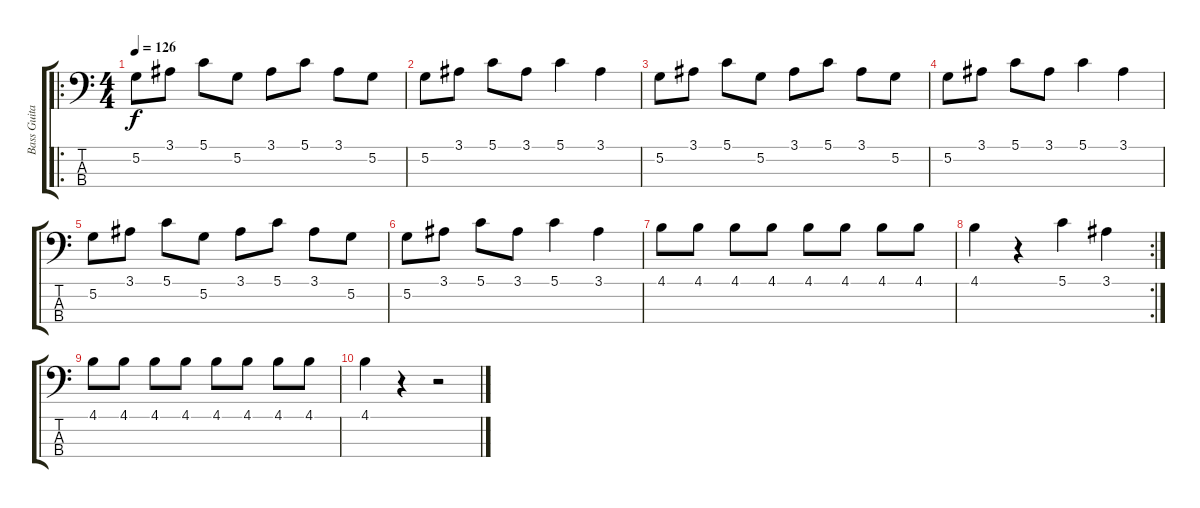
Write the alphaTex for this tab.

\track ("Bass Guitar " "Bass Guita") {instrument electricbassfinger}
\staff {score tabs}
\tuning (G2 D2 A1 E1) {hide}
\ro
\ts (4 4)
\tempo 126
\clef f4
\ks c
5.2.8{dy f} 3.1.8 5.1.8 5.2.8 3.1.8 5.1.8 3.1.8 5.2.8 |
5.2.8 3.1.8 5.1.8 3.1.8 5.1.4 3.1.4 |
5.2.8 3.1.8 5.1.8 5.2.8 3.1.8 5.1.8 3.1.8 5.2.8 |
5.2.8 3.1.8 5.1.8 3.1.8 5.1.4 3.1.4 |
5.2.8 3.1.8 5.1.8 5.2.8 3.1.8 5.1.8 3.1.8 5.2.8 |
5.2.8 3.1.8 5.1.8 3.1.8 5.1.4 3.1.4 |
4.1.8 4.1.8 4.1.8 4.1.8 4.1.8 4.1.8 4.1.8 4.1.8 |
\rc 2
4.1.4 r.4 5.1.4 3.1.4 |
4.1.8 4.1.8 4.1.8 4.1.8 4.1.8 4.1.8 4.1.8 4.1.8 |
4.1.4 r.4 r.2
